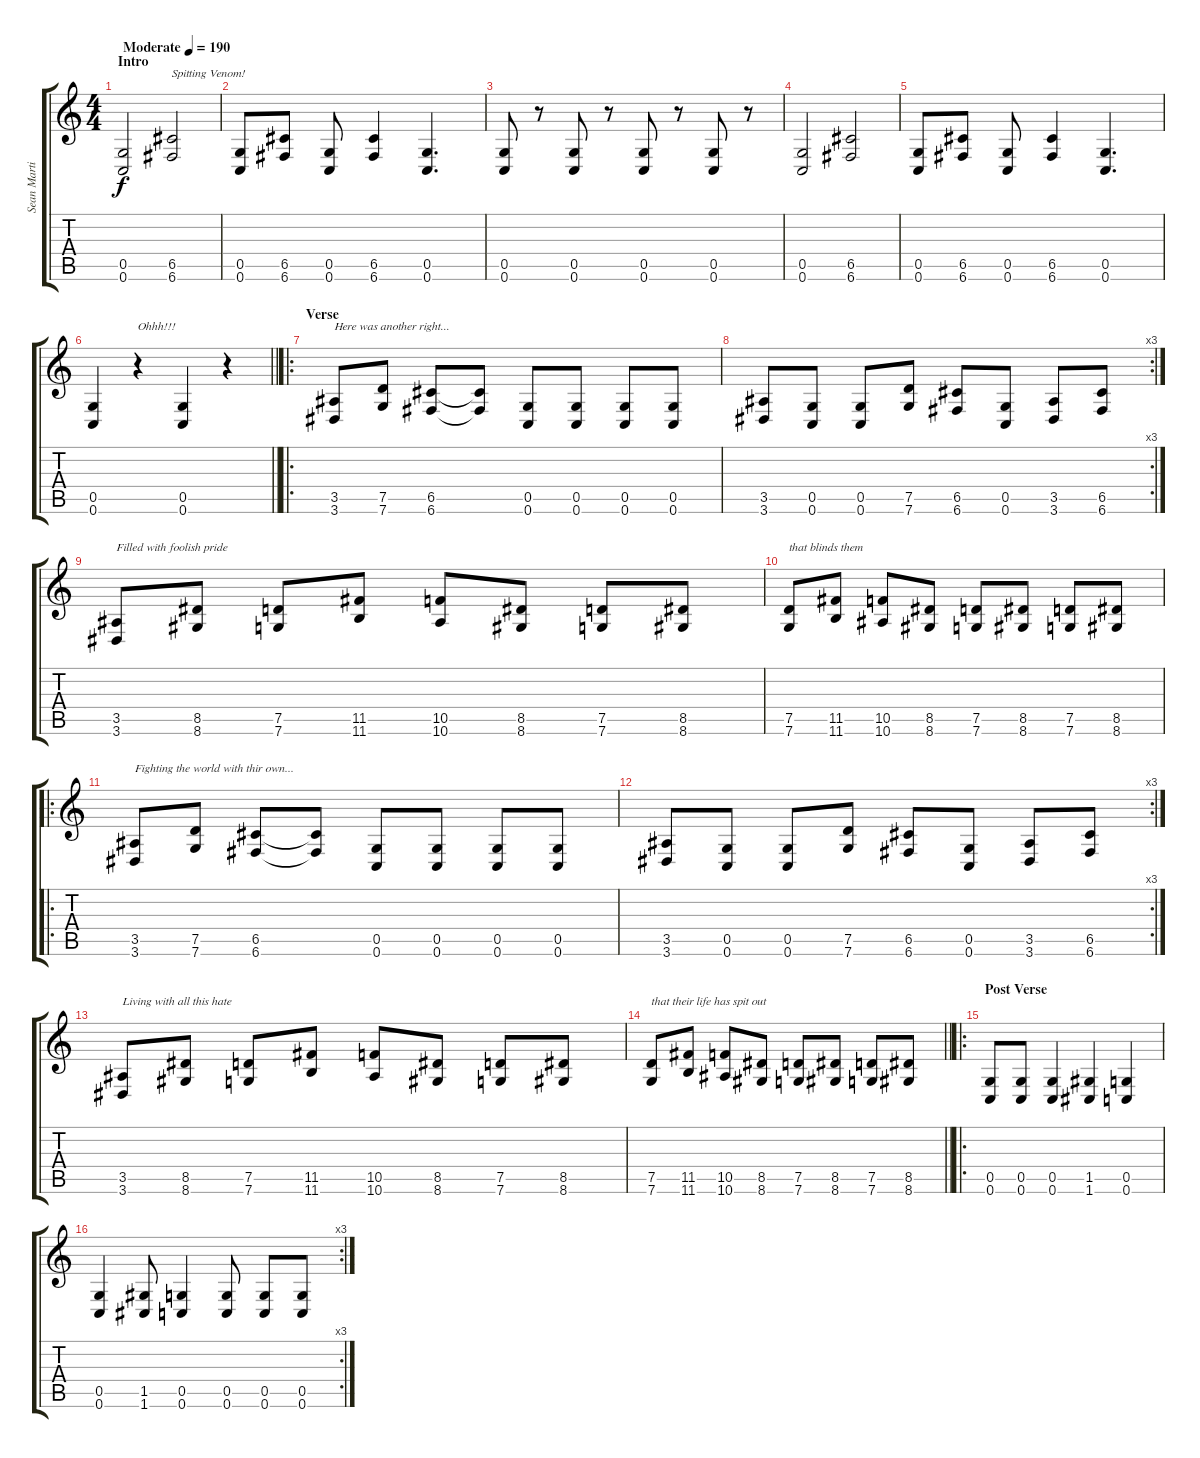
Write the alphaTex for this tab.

\track ("Sean Martin" "Sean Marti") {instrument distortionguitar}
\staff {score tabs}
\tuning (D4 A3 F3 C3 G2 C2) {hide}
\ts (4 4)
\section ("" "Intro")
\tempo (190 "Moderate")
\clef g2
\ks c
(0.5 0.6).2{dy f instrument distortionguitar} (6.5 6.6).2{txt "Spitting Venom!"} |
(0.5 0.6).8 (6.5 6.6).8 (0.5 0.6).8 (6.5 6.6).4 (0.5 0.6).4{d} |
(0.5 0.6).8 r.8 (0.5 0.6).8 r.8 (0.5 0.6).8 r.8 (0.5 0.6).8 r.8 |
(0.5 0.6).2 (6.5 6.6).2 |
(0.5 0.6).8 (6.5 6.6).8 (0.5 0.6).8 (6.5 6.6).4 (0.5 0.6).4{d} |
\barLineRight lightlight
(0.5 0.6).4 r.4{txt "Ohhh!!!"} (0.5 0.6).4 r.4 |
\ro
\section ("" "Verse")
(3.5 3.6).8{txt "Here was another right..."} (7.5 7.6).8 (6.5 6.6).8 (6.5{t} 6.6{t}).8 (0.5 0.6).8 (0.5 0.6).8 (0.5 0.6).8 (0.5 0.6).8 |
\rc 3
(3.5 3.6).8 (0.5 0.6).8 (0.5 0.6).8 (7.5 7.6).8 (6.5 6.6).8 (0.5 0.6).8 (3.5 3.6).8 (6.5 6.6).8 |
(3.5 3.6).8{txt "Filled with foolish pride"} (8.5 8.6).8 (7.5 7.6).8 (11.5 11.6).8 (10.5 10.6).8 (8.5 8.6).8 (7.5 7.6).8 (8.5 8.6).8 |
(7.5 7.6).8{txt "that blinds them"} (11.5 11.6).8 (10.5 10.6).8 (8.5 8.6).8 (7.5 7.6).8 (8.5 8.6).8 (7.5 7.6).8 (8.5 8.6).8 |
\ro
(3.5 3.6).8{txt "Fighting the world with thir own..."} (7.5 7.6).8 (6.5 6.6).8 (6.5{t} 6.6{t}).8 (0.5 0.6).8 (0.5 0.6).8 (0.5 0.6).8 (0.5 0.6).8 |
\rc 3
(3.5 3.6).8 (0.5 0.6).8 (0.5 0.6).8 (7.5 7.6).8 (6.5 6.6).8 (0.5 0.6).8 (3.5 3.6).8 (6.5 6.6).8 |
(3.5 3.6).8{txt "Living with all this hate"} (8.5 8.6).8 (7.5 7.6).8 (11.5 11.6).8 (10.5 10.6).8 (8.5 8.6).8 (7.5 7.6).8 (8.5 8.6).8 |
\barLineRight lightlight
(7.5 7.6).8{txt "that their life has spit out"} (11.5 11.6).8 (10.5 10.6).8 (8.5 8.6).8 (7.5 7.6).8 (8.5 8.6).8 (7.5 7.6).8 (8.5 8.6).8 |
\ro
\section ("" "Post Verse")
(0.5 0.6).8 (0.5 0.6).8 (0.5 0.6).4 (1.5 1.6).4 (0.5 0.6).4 |
\rc 3
(0.5 0.6).4 (1.5 1.6).8 (0.5 0.6).4 (0.5 0.6).8 (0.5 0.6).8 (0.5 0.6).8
